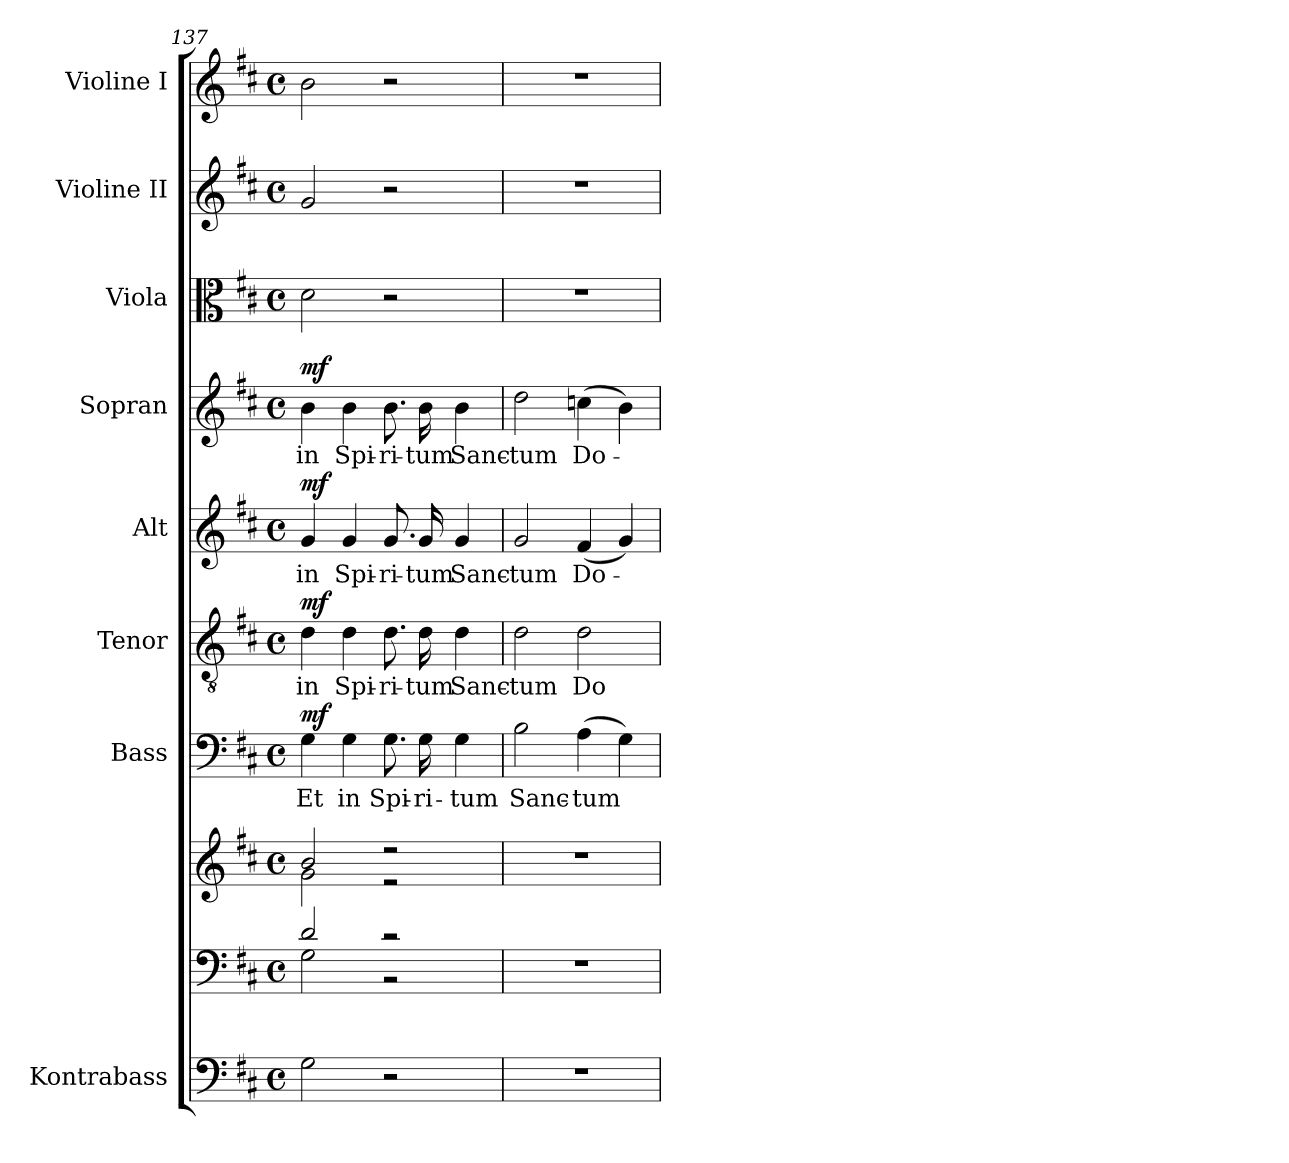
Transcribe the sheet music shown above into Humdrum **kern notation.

**kern	**kern	**kern	**kern	**text	**dynam	**kern	**text	**dynam	**kern	**text	**dynam	**kern	**text	**dynam	**kern	**kern	**kern
*part9	*part8	*part8	*part7	*part7	*part7	*part6	*part6	*part6	*part5	*part5	*part5	*part4	*part4	*part4	*part3	*part2	*part1
*staff10	*staff9	*staff8	*staff7	*staff7	*staff7	*staff6	*staff6	*staff6	*staff5	*staff5	*staff5	*staff4	*staff4	*staff4	*staff3	*staff2	*staff1
*I"Kontrabass	*	*	*I"Bass	*	*	*I"Tenor	*	*	*I"Alt	*	*	*I"Sopran	*	*	*I"Viola	*I"Violine II	*I"Violine I
*I'Kb.	*	*	*I'B.	*	*	*I'T.	*	*	*I'A.	*	*	*I'S.	*	*	*I'Vla.	*I'Vl. II	*I'Vl. I
!!LO:PB:g=z
*clefF4	*clefF4	*clefG2	*clefF4	*	*	*clefGv2	*	*	*clefG2	*	*	*clefG2	*	*	*clefC3	*clefG2	*clefG2
*ITrd7c12	*	*	*	*	*	*	*	*	*	*	*	*	*	*	*	*	*
*k[f#c#]	*k[f#c#]	*k[f#c#]	*k[f#c#]	*	*	*k[f#c#]	*	*	*k[f#c#]	*	*	*k[f#c#]	*	*	*k[f#c#]	*k[f#c#]	*k[f#c#]
*D:	*D:	*D:	*D:	*	*	*D:	*	*	*D:	*	*	*D:	*	*	*D:	*D:	*D:
*M4/4	*M4/4	*M4/4	*M4/4	*	*	*M4/4	*	*	*M4/4	*	*	*M4/4	*	*	*M4/4	*M4/4	*M4/4
*met(c)	*met(c)	*met(c)	*met(c)	*	*	*met(c)	*	*	*met(c)	*	*	*met(c)	*	*	*met(c)	*met(c)	*met(c)
=137	=137	=137	=137	=137	=137	=137	=137	=137	=137	=137	=137	=137	=137	=137	=137	=137	=137
*	*^	*^	*	*	*	*	*	*	*	*	*	*	*	*	*	*	*
!	!	!	!	!	!	!LO:LY:b	!LO:DY:a	!	!LO:LY:b	!LO:DY:a	!	!LO:LY:b	!LO:DY:a	!	!LO:LY:b	!LO:DY:a	!	!	!
2GG\	2d/	2G\	2b/	2g\	4G\	Et	mf	4d\	in	mf	4g/	in	mf	4b\	in	mf	2d\	2g/	2b\
!	!	!	!	!	!	!LO:LY:b	!	!	!LO:LY:b	!	!	!LO:LY:b	!	!	!LO:LY:b	!	!	!	!
.	.	.	.	.	4G\	in	.	4d\	Spi-	.	4g/	Spi-	.	4b\	Spi-	.	.	.	.
!	!	!	!	!	!	!LO:LY:b	!	!	!LO:LY:b	!	!	!LO:LY:b	!	!	!LO:LY:b	!	!	!	!
2r	2r	2r	2r	2r	8.G\	Spi-	.	8.d\	-ri-	.	8.g/	-ri-	.	8.b\	-ri-	.	2r	2r	2r
!	!	!	!	!	!	!LO:LY:b	!	!	!LO:LY:b	!	!	!LO:LY:b	!	!	!LO:LY:b	!	!	!	!
.	.	.	.	.	16G\	-ri-	.	16d\	-tum	.	16g/	-tum	.	16b\	-tum	.	.	.	.
!	!	!	!	!	!	!LO:LY:b	!	!	!LO:LY:b	!	!	!LO:LY:b	!	!	!LO:LY:b	!	!	!	!
.	.	.	.	.	4G\	-tum	.	4d\	Sanc-	.	4g/	Sanc-	.	4b\	Sanc-	.	.	.	.
*	*v	*v	*	*	*	*	*	*	*	*	*	*	*	*	*	*	*	*	*
*	*	*v	*v	*	*	*	*	*	*	*	*	*	*	*	*	*	*	*
=138	=138	=138	=138	=138	=138	=138	=138	=138	=138	=138	=138	=138	=138	=138	=138	=138	=138
!	!	!	!	!LO:LY:b	!	!	!LO:LY:b	!	!	!LO:LY:b	!	!	!LO:LY:b	!	!	!	!
1r	1r	1r	2B\	Sanc-	.	2d\	-tum	.	2g/	-tum	.	2dd\	-tum	.	1r	1r	1r
!	!	!	!	!LO:LY:b	!	!	!LO:LY:b	!	!	!LO:LY:b	!	!	!LO:LY:b	!	!	!	!
.	.	.	(>4A\	-tum	.	2d\	Do-	.	(<4f#/	Do-	.	(>4ccn\	Do-	.	.	.	.
.	.	.	4G\)	.	.	.	.	.	4g/)	.	.	4b\)	.	.	.	.	.
=	=	=	=	=	=	=	=	=	=	=	=	=	=	=	=	=	=
*-	*-	*-	*-	*-	*-	*-	*-	*-	*-	*-	*-	*-	*-	*-	*-	*-	*-
